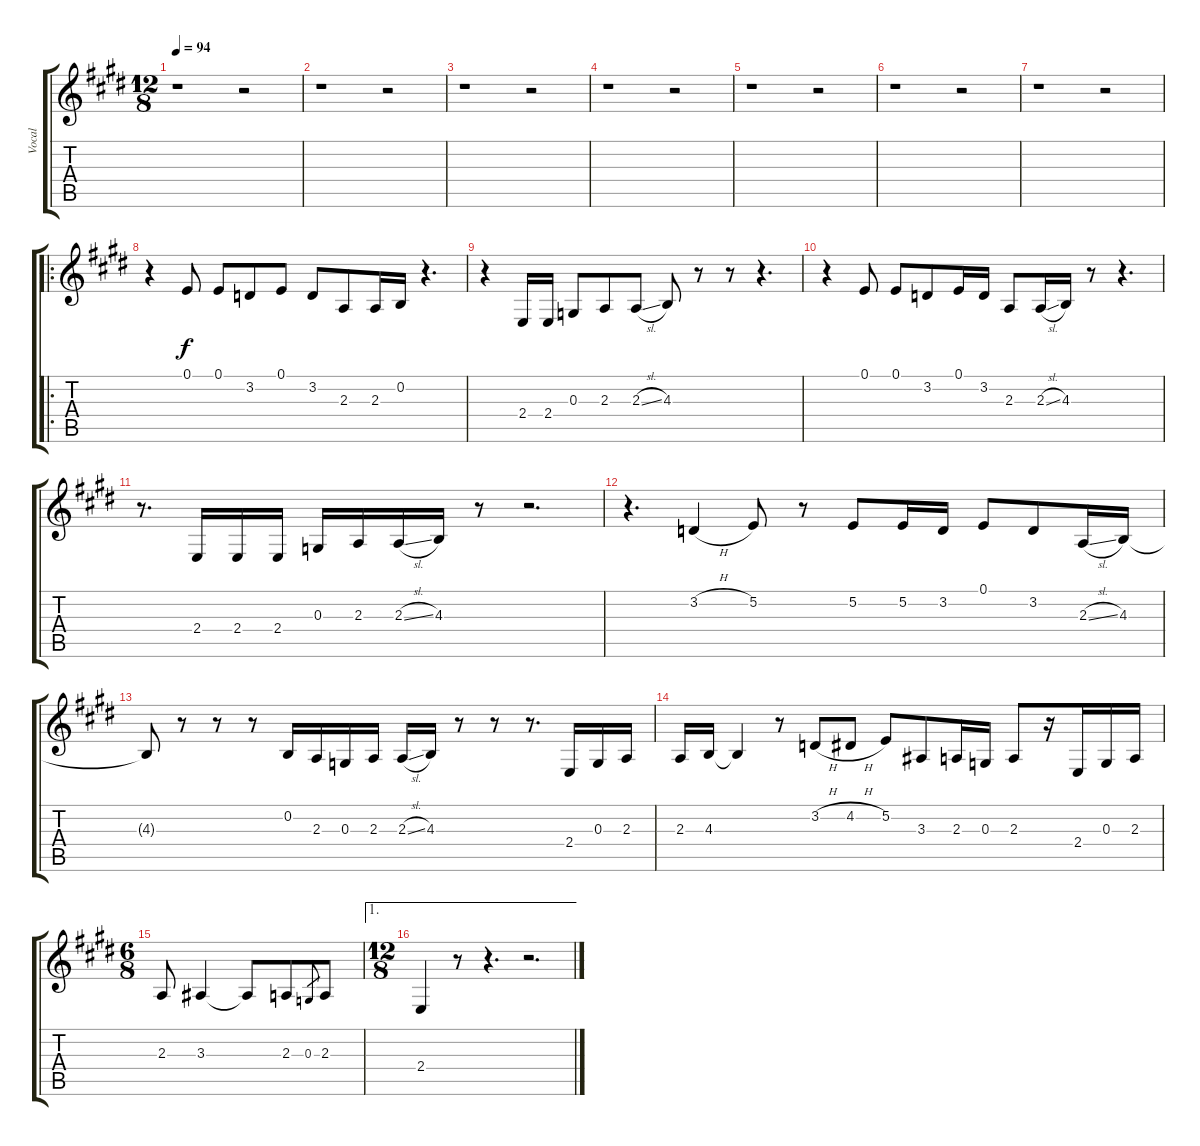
\track ("Vocal" "Vocal") {instrument baritonesax}
\staff {score tabs}
\tuning (E4 B3 G3 D3 A2 E2) {hide}
\ts (12 8)
\tempo 94
\clef g2
\ks e
r.1{dy f instrument baritonesax} r.2 |
r.1 r.2 |
r.1 r.2 |
r.1 r.2 |
r.1 r.2 |
r.1 r.2 |
r.1 r.2 |
\ro
r.4 0.1.8 0.1.8 3.2.8 0.1.8 3.2.8 2.3.8 2.3.16 0.2.16 r.4{d} |
r.4 2.4.16 2.4.16 0.3.8 2.3.8 2.3{sl}.8 4.3.8 r.8 r.8 r.4{d} |
r.4 0.1.8 0.1.8 3.2.8 0.1.16 3.2.16 2.3.8 2.3{sl}.16 4.3.16 r.8 r.4{d} |
r.8{d} 2.4.16 2.4.16 2.4.16 0.3.16 2.3.16 2.3{sl}.16 4.3.16 r.8 r.2{d} |
r.4{d} 3.2{h}.4 5.2.8 r.8 5.2.8 5.2.16 3.2.16 0.1.8 3.2.8 2.3{sl}.16 4.3.16 |
4.3{t}.8 r.8 r.8 r.8 0.2.16 2.3.16 0.3.16 2.3.16 2.3{sl}.16 4.3.16 r.8 r.8 r.8{d} 2.4.16 0.3.16 2.3.16 |
2.3.16 4.3.16 4.3{t}.4 r.8 3.2{h}.8 4.2{h}.8 5.2.8 3.3.8 2.3.16 0.3.16 2.3.8 r.16 2.4.16 0.3.16 2.3.16 |
\ts (6 8)
2.3.8 3.3.4 3.3{t}.8 2.3.8 0.3.8{gr} 2.3.8 |
\ae 1
\ts (12 8)
2.4.4 r.8 r.4{d} r.2{d}
